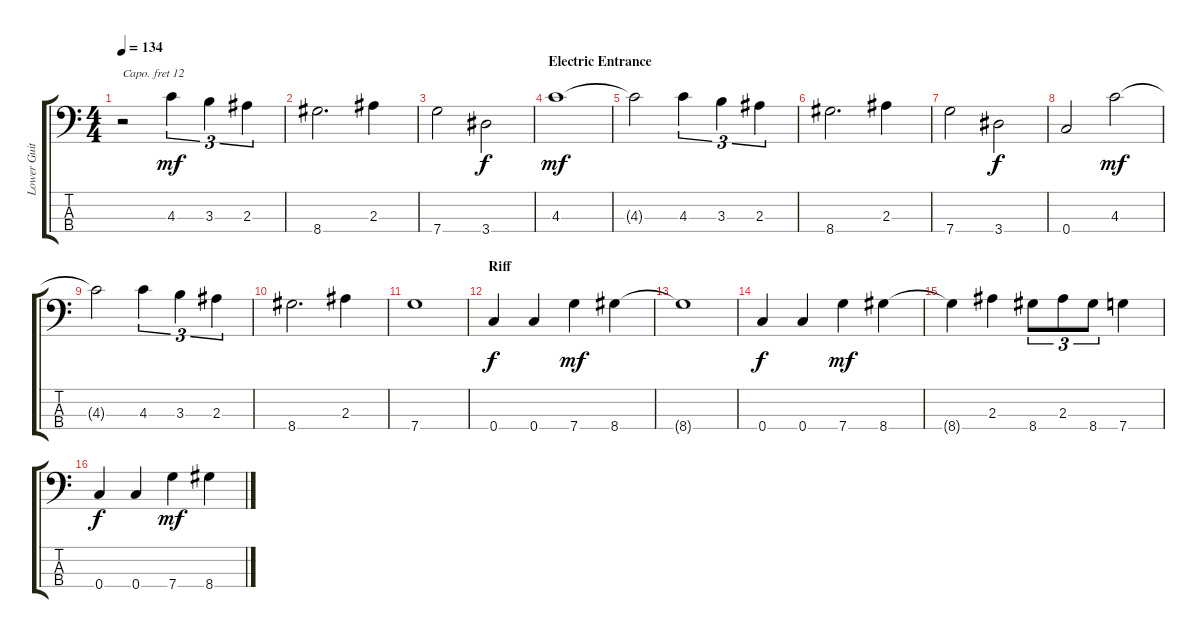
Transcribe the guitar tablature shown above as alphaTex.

\track ("Lower Guitar" "Lower Guit") {instrument distortionguitar}
\staff {score tabs}
\capo 12
\tuning (G2 D2 Ab1 C1) {hide}
\ts (4 4)
\tempo 134
\clef f4
\ks c
r.2{dy f} 4.3.4{tu (3 2) dy mf} 3.3.4{tu (3 2)} 2.3.4{tu (3 2)} |
8.4.2{d} 2.3.4 |
7.4.2 3.4.2{dy f} |
\section ("" "Electric Entrance")
4.3.1{dy mf} |
4.3{t}.2 4.3.4{tu (3 2)} 3.3.4{tu (3 2)} 2.3.4{tu (3 2)} |
8.4.2{d} 2.3.4 |
7.4.2 3.4.2{dy f} |
0.4.2 4.3.2{dy mf} |
4.3{t}.2 4.3.4{tu (3 2)} 3.3.4{tu (3 2)} 2.3.4{tu (3 2)} |
8.4.2{d} 2.3.4 |
7.4.1 |
\section ("" "Riff")
0.4.4{dy f} 0.4.4 7.4.4{dy mf} 8.4.4 |
8.4{t}.1 |
0.4.4{dy f} 0.4.4 7.4.4{dy mf} 8.4.4 |
8.4{t}.4 2.3.4 8.4.8{tu (3 2)} 2.3.8{tu (3 2)} 8.4.8{tu (3 2)} 7.4.4 |
0.4.4{dy f} 0.4.4 7.4.4{dy mf} 8.4.4
